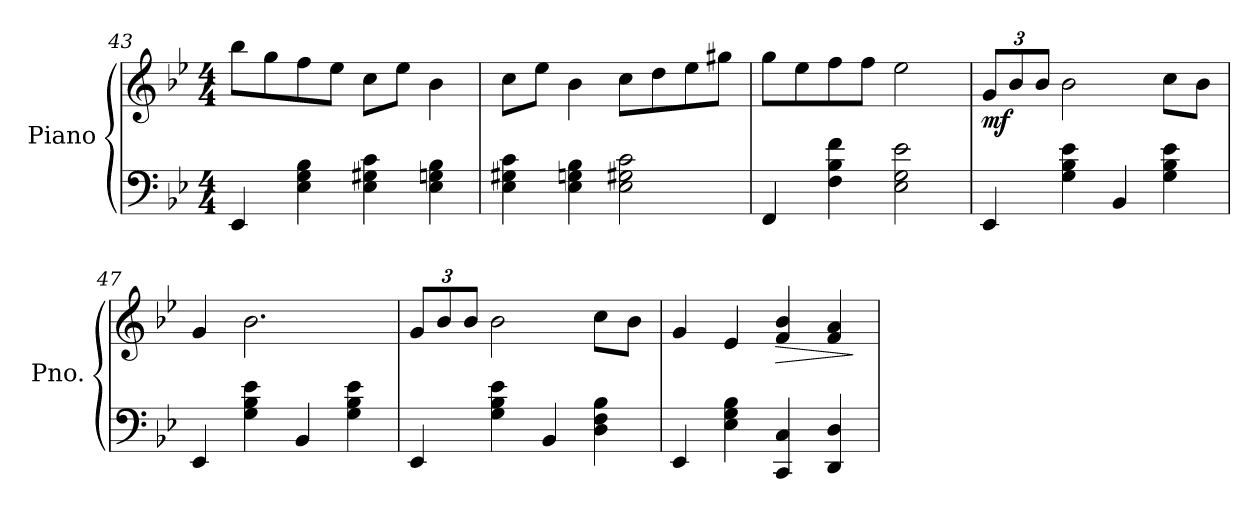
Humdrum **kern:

**kern	**kern	**dynam
*part1	*part1	*part1
*staff2	*staff1	*staff1/2
*I"Piano	*	*
*I'Pno.	*	*
*clefF4	*clefG2	*
*k[b-e-]	*k[b-e-]	*
*M4/4	*M4/4	*
=43	=43	=43
4EE-/	8bb-\L	.
.	8gg\	.
4E-\ 4G\ 4B-\	8ff\	.
.	8ee-\J	.
4E-\ 4G#X\ 4c\	8cc\L	.
.	8ee-\J	.
4E-\ 4Gn\ 4B-\	4b-\	.
=44	=44	=44
4E-\ 4G#X\ 4c\	8cc\L	.
.	8ee-\J	.
4E-\ 4Gn\ 4B-\	4b-\	.
2E-\ 2G#X\ 2c\	8cc\L	.
.	8dd\	.
.	8ee-\	.
.	8gg#X\J	.
=45	=45	=45
4FF/	8gg\L	.
.	8ee-\	.
4F\ 4B-\ 4f\	8ff\	.
.	8ff\J	.
2E-\ 2G\ 2e-\	2ee-\	.
=46	=46	=46
*	*Xbrackettup	*
!	!	!LO:DY:b
4EE-/	12g/L	mf
.	12b-/	.
.	12b-/J	.
4G\ 4B-\ 4e-\	2b-\	.
4BB-/	.	.
4G\ 4B-\ 4e-\	8cc\L	.
.	8b-\J	.
!!LO:LB:g=z
=47	=47	=47
4EE-/	4g/	.
4G\ 4B-\ 4e-\	2.b-\	.
4BB-/	.	.
4G\ 4B-\ 4e-\	.	.
=48	=48	=48
4EE-/	12g/L	.
.	12b-/	.
.	12b-/J	.
4G\ 4B-\ 4e-\	2b-\	.
4BB-/	.	.
4D\ 4F\ 4B-\	8cc\L	.
.	8b-\J	.
=49	=49	=49
4EE-/	4g/	.
4E-\ 4G\ 4B-\	4e-/	.
!	!	!LO:HP:b
4CC/ 4C/	4f/ 4b-/	>
4DD/ 4D/	4f/ 4a/	.
.	.	]
=	=	=
*-	*-	*-
